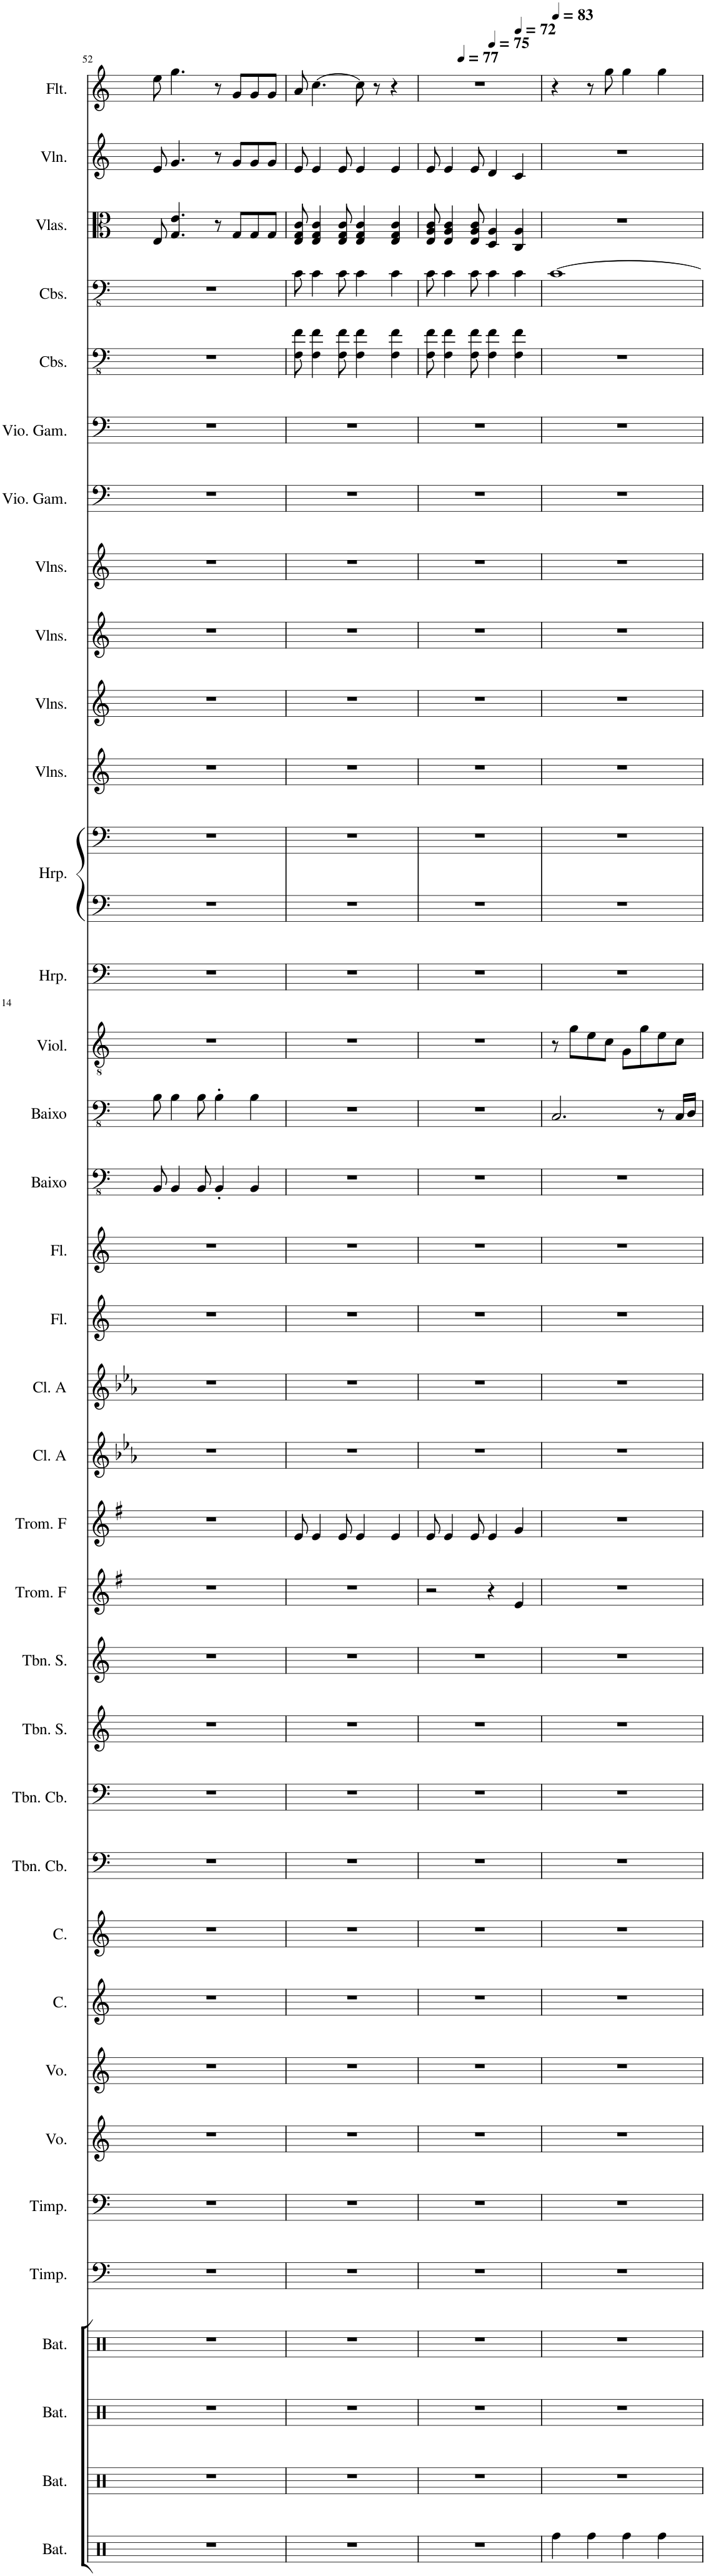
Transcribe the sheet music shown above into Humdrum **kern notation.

**kern	**kern	**kern	**kern	**kern	**kern	**kern	**kern	**kern	**kern	**kern	**kern	**kern	**kern	**kern	**kern	**kern	**kern	**kern	**kern	**kern	**kern	**kern	**kern	**kern	**kern	**kern	**kern	**kern	**kern	**kern	**kern	**kern	**kern	**kern	**kern	**kern
*part36	*part35	*part34	*part33	*part32	*part31	*part30	*part29	*part28	*part27	*part26	*part25	*part24	*part23	*part22	*part21	*part20	*part19	*part18	*part17	*part16	*part15	*part14	*part13	*part12	*part12	*part11	*part10	*part9	*part8	*part7	*part6	*part5	*part4	*part3	*part2	*part1
*staff37	*staff36	*staff35	*staff34	*staff33	*staff32	*staff31	*staff30	*staff29	*staff28	*staff27	*staff26	*staff25	*staff24	*staff23	*staff22	*staff21	*staff20	*staff19	*staff18	*staff17	*staff16	*staff15	*staff14	*staff13	*staff12	*staff11	*staff10	*staff9	*staff8	*staff7	*staff6	*staff5	*staff4	*staff3	*staff2	*staff1
*I"Bateria, percussion	*I"Bateria, Splash Cymbal	*I"Bateria, Crash Cymbal 2	*I"Bateria, Ride Cymbal 2	*I"Tímpano, timpany	*I"Tímpano, timpany	*I"Voz, BassChoir	*I"Voz, BassChoir	*I"Contralto, High Choir	*I"Contralto, High Choir	*I"Trombone Contrabaixo, bass trombones	*I"Trombone Contrabaixo, bass trombones	*I"Trombone Soprano, trombones	*I"Trombone Soprano, trombones	*I"Trompa em F, f. horns	*I"Trompa em F, f. horns	*I"Clarineta em A, clarinet	*I"Clarineta em A, clarinet	*I"Flauta, flute	*I"Flauta, flute	*I"Baixolão, fingered bass	*I"Baixolão, fingered bass	*I"Violão, guitar	*I"Harpa, bass harp	*I"Harpa, harp	*	*I"Violinos, bass slow strings	*I"Violinos, bass slow strings	*I"Violinos, slow strings	*I"Violinos, slow strings	*I"Viola da gamba, tremola strings	*I"Viola da gamba, tremola strings	*I"Contrabaixos, bass strings	*I"Contrabaixos, bass strings	*I"Violas, strings	*I"Violino	*I"Flautim
*I'Bat.	*I'Bat.	*I'Bat.	*I'Bat.	*I'Timp.	*I'Timp.	*I'Vo.	*I'Vo.	*I'C.	*I'C.	*I'Tbn. Cb.	*I'Tbn. Cb.	*I'Tbn. S.	*I'Tbn. S.	*I'Trom. F	*I'Trom. F	*I'Cl. A	*I'Cl. A	*I'Fl.	*I'Fl.	*I'Baixo	*I'Baixo	*I'Viol.	*I'Hrp.	*I'Hrp.	*	*I'Vlns.	*I'Vlns.	*I'Vlns.	*I'Vlns.	*I'Vio. Gam.	*I'Vio. Gam.	*I'Cbs.	*I'Cbs.	*I'Vlas.	*I'Vln.	*I'Flt.
!!LO:PB:g=z
*clefX	*clefX	*clefX	*clefX	*clefF4	*clefF4	*clefG2	*clefG2	*clefG2	*clefG2	*clefF4	*clefF4	*clefG2	*clefG2	*clefG2	*clefG2	*clefG2	*clefG2	*clefG2	*clefG2	*clefFv4	*clefFv4	*clefGv2	*clefF4	*clefG2	*clefF4	*clefG2	*clefG2	*clefG2	*clefG2	*clefF4	*clefF4	*clefFv4	*clefFv4	*clefC3	*clefG2	*clefG2
*	*	*	*	*	*	*	*	*	*	*	*	*	*	*Trd4c7	*Trd4c7	*Trd2c3	*Trd2c3	*	*	*	*	*	*	*	*	*	*	*	*	*	*	*	*	*	*	*Trd-7c-12
*k[]	*k[]	*k[]	*k[]	*k[]	*k[]	*k[]	*k[]	*k[]	*k[]	*k[]	*k[]	*k[]	*k[]	*k[f#]	*k[f#]	*k[b-e-a-]	*k[b-e-a-]	*k[]	*k[]	*k[]	*k[]	*k[]	*k[]	*k[]	*k[]	*k[]	*k[]	*k[]	*k[]	*k[]	*k[]	*k[]	*k[]	*k[]	*k[]	*k[]
*M4/4	*M4/4	*M4/4	*M4/4	*M4/4	*M4/4	*M4/4	*M4/4	*M4/4	*M4/4	*M4/4	*M4/4	*M4/4	*M4/4	*M4/4	*M4/4	*M4/4	*M4/4	*M4/4	*M4/4	*M4/4	*M4/4	*M4/4	*M4/4	*M4/4	*M4/4	*M4/4	*M4/4	*M4/4	*M4/4	*M4/4	*M4/4	*M4/4	*M4/4	*M4/4	*M4/4	*M4/4
=52	=52	=52	=52	=52	=52	=52	=52	=52	=52	=52	=52	=52	=52	=52	=52	=52	=52	=52	=52	=52	=52	=52	=52	=52	=52	=52	=52	=52	=52	=52	=52	=52	=52	=52	=52	=52
1r	1r	1r	1r	1r	1r	1r	1r	1r	1r	1r	1r	1r	1r	1r	1r	1r	1r	1r	1r	8BBB/	8BB\	1r	1r	1r	1r	1r	1r	1r	1r	1r	1r	1r	1r	8E/	8e/	8ee\
.	.	.	.	.	.	.	.	.	.	.	.	.	.	.	.	.	.	.	.	4BBB/	4BB\	.	.	.	.	.	.	.	.	.	.	.	.	4.G/ 4.e/	4.g/	4.gg\
.	.	.	.	.	.	.	.	.	.	.	.	.	.	.	.	.	.	.	.	8BBB/	8BB\	.	.	.	.	.	.	.	.	.	.	.	.	.	.	.
.	.	.	.	.	.	.	.	.	.	.	.	.	.	.	.	.	.	.	.	4BBB'/	4BB'\	.	.	.	.	.	.	.	.	.	.	.	.	8r	8r	8r
.	.	.	.	.	.	.	.	.	.	.	.	.	.	.	.	.	.	.	.	.	.	.	.	.	.	.	.	.	.	.	.	.	.	8G/L	8g/L	8g/L
.	.	.	.	.	.	.	.	.	.	.	.	.	.	.	.	.	.	.	.	4BBB/	4BB\	.	.	.	.	.	.	.	.	.	.	.	.	8G/	8g/	8g/
.	.	.	.	.	.	.	.	.	.	.	.	.	.	.	.	.	.	.	.	.	.	.	.	.	.	.	.	.	.	.	.	.	.	8G/J	8g/J	8g/J
=53	=53	=53	=53	=53	=53	=53	=53	=53	=53	=53	=53	=53	=53	=53	=53	=53	=53	=53	=53	=53	=53	=53	=53	=53	=53	=53	=53	=53	=53	=53	=53	=53	=53	=53	=53	=53
1r	1r	1r	1r	1r	1r	1r	1r	1r	1r	1r	1r	1r	1r	1r	8e/	1r	1r	1r	1r	1r	1r	1r	1r	1r	1r	1r	1r	1r	1r	1r	1r	8FF\ 8F\	8C\	8E/ 8G/ 8c/	8e/	8a/
.	.	.	.	.	.	.	.	.	.	.	.	.	.	.	4e/	.	.	.	.	.	.	.	.	.	.	.	.	.	.	.	.	4FF\ 4F\	4C\	4E/ 4G/ 4c/	4e/	[4.cc\
.	.	.	.	.	.	.	.	.	.	.	.	.	.	.	8e/	.	.	.	.	.	.	.	.	.	.	.	.	.	.	.	.	8FF\ 8F\	8C\	8E/ 8G/ 8c/	8e/	.
.	.	.	.	.	.	.	.	.	.	.	.	.	.	.	4e/	.	.	.	.	.	.	.	.	.	.	.	.	.	.	.	.	4FF\ 4F\	4C\	4E/ 4G/ 4c/	4e/	8cc\]
.	.	.	.	.	.	.	.	.	.	.	.	.	.	.	.	.	.	.	.	.	.	.	.	.	.	.	.	.	.	.	.	.	.	.	.	8r
.	.	.	.	.	.	.	.	.	.	.	.	.	.	.	4e/	.	.	.	.	.	.	.	.	.	.	.	.	.	.	.	.	4FF\ 4F\	4C\	4E/ 4G/ 4c/	4e/	4r
=54	=54	=54	=54	=54	=54	=54	=54	=54	=54	=54	=54	=54	=54	=54	=54	=54	=54	=54	=54	=54	=54	=54	=54	=54	=54	=54	=54	=54	=54	=54	=54	=54	=54	=54	=54	=54
*	*	*	*	*	*	*	*	*	*	*	*	*	*	*	*	*	*	*	*	*	*	*	*	*	*	*	*	*	*	*	*	*	*	*	*	*^
*	*	*	*	*	*	*	*	*	*	*	*	*	*	*	*	*	*	*	*	*	*	*	*	*	*	*	*	*	*	*	*	*	*	*	*	*	*^
*	*	*	*	*	*	*	*	*	*	*	*	*	*	*	*	*	*	*	*	*	*	*	*	*	*	*	*	*	*	*	*	*	*	*	*	*	*	*^
1r	1r	1r	1r	1r	1r	1r	1r	1r	1r	1r	1r	1r	1r	2r	8e/	1r	1r	1r	1r	1r	1r	1r	1r	1r	1r	1r	1r	1r	1r	1r	1r	8FF\ 8F\	8C\	8E/ 8A/ 8c/	8e/	1r	4ryy	2ryy	2.ryy
.	.	.	.	.	.	.	.	.	.	.	.	.	.	.	4e/	.	.	.	.	.	.	.	.	.	.	.	.	.	.	.	.	4FF\ 4F\	4C\	4E/ 4A/ 4c/	4e/	.	.	.	.
*	*	*	*	*	*	*	*	*	*	*	*	*	*	*	*	*	*	*	*	*	*	*	*	*	*	*	*	*	*	*	*	*	*	*	*	*MM77	*	*	*
.	.	.	.	.	.	.	.	.	.	.	.	.	.	.	.	.	.	.	.	.	.	.	.	.	.	.	.	.	.	.	.	.	.	.	.	.	2.ryy	.	.
.	.	.	.	.	.	.	.	.	.	.	.	.	.	.	8e/	.	.	.	.	.	.	.	.	.	.	.	.	.	.	.	.	8FF\ 8F\	8C\	8E/ 8A/ 8c/	8e/	.	.	.	.
*	*	*	*	*	*	*	*	*	*	*	*	*	*	*	*	*	*	*	*	*	*	*	*	*	*	*	*	*	*	*	*	*	*	*	*	*MM75	*	*	*
.	.	.	.	.	.	.	.	.	.	.	.	.	.	4r	4e/	.	.	.	.	.	.	.	.	.	.	.	.	.	.	.	.	4FF\ 4F\	4C\	4D/ 4A/	4d/	.	.	2ryy	.
*	*	*	*	*	*	*	*	*	*	*	*	*	*	*	*	*	*	*	*	*	*	*	*	*	*	*	*	*	*	*	*	*	*	*	*	*MM72	*	*	*
.	.	.	.	.	.	.	.	.	.	.	.	.	.	4e/	4g/	.	.	.	.	.	.	.	.	.	.	.	.	.	.	.	.	4FF\ 4F\	4C\	4C/ 4A/	4c/	.	.	.	4ryy
*	*	*	*	*	*	*	*	*	*	*	*	*	*	*	*	*	*	*	*	*	*	*	*	*	*	*	*	*	*	*	*	*	*	*	*	*v	*v	*v	*v
=55	=55	=55	=55	=55	=55	=55	=55	=55	=55	=55	=55	=55	=55	=55	=55	=55	=55	=55	=55	=55	=55	=55	=55	=55	=55	=55	=55	=55	=55	=55	=55	=55	=55	=55	=55	=55
*	*	*	*	*	*	*	*	*	*	*	*	*	*	*	*	*	*	*	*	*	*	*	*	*	*	*	*	*	*	*	*	*	*	*	*	*MM83
4Rff\	1r	1r	1r	1r	1r	1r	1r	1r	1r	1r	1r	1r	1r	1r	1r	1r	1r	1r	1r	1r	2.CC/	8r	1r	1r	1r	1r	1r	1r	1r	1r	1r	1r	[1C	1r	1r	4r
.	.	.	.	.	.	.	.	.	.	.	.	.	.	.	.	.	.	.	.	.	.	8g\L	.	.	.	.	.	.	.	.	.	.	.	.	.	.
4Rff\	.	.	.	.	.	.	.	.	.	.	.	.	.	.	.	.	.	.	.	.	.	8e\	.	.	.	.	.	.	.	.	.	.	.	.	.	8r
.	.	.	.	.	.	.	.	.	.	.	.	.	.	.	.	.	.	.	.	.	.	8c\J	.	.	.	.	.	.	.	.	.	.	.	.	.	8gg\
4Rff\	.	.	.	.	.	.	.	.	.	.	.	.	.	.	.	.	.	.	.	.	.	8G\L	.	.	.	.	.	.	.	.	.	.	.	.	.	4gg\
.	.	.	.	.	.	.	.	.	.	.	.	.	.	.	.	.	.	.	.	.	.	8g\	.	.	.	.	.	.	.	.	.	.	.	.	.	.
4Rff\	.	.	.	.	.	.	.	.	.	.	.	.	.	.	.	.	.	.	.	.	8r	8e\	.	.	.	.	.	.	.	.	.	.	.	.	.	4gg\
.	.	.	.	.	.	.	.	.	.	.	.	.	.	.	.	.	.	.	.	.	16CC/LL	8c\J	.	.	.	.	.	.	.	.	.	.	.	.	.	.
.	.	.	.	.	.	.	.	.	.	.	.	.	.	.	.	.	.	.	.	.	16DD/JJ	.	.	.	.	.	.	.	.	.	.	.	.	.	.	.
=	=	=	=	=	=	=	=	=	=	=	=	=	=	=	=	=	=	=	=	=	=	=	=	=	=	=	=	=	=	=	=	=	=	=	=	=
*-	*-	*-	*-	*-	*-	*-	*-	*-	*-	*-	*-	*-	*-	*-	*-	*-	*-	*-	*-	*-	*-	*-	*-	*-	*-	*-	*-	*-	*-	*-	*-	*-	*-	*-	*-	*-
